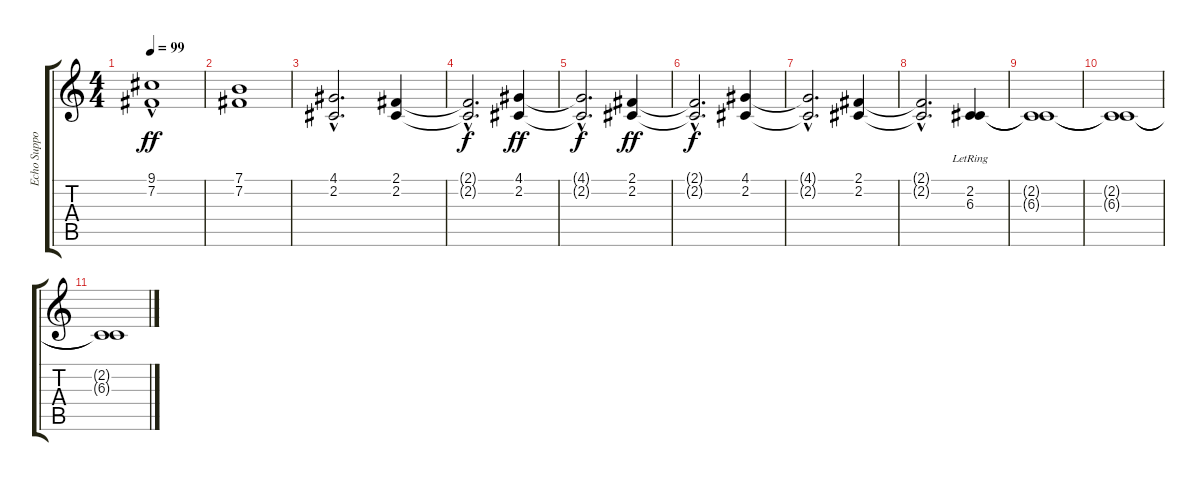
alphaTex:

\track ("Echo Support" "Echo Suppo") {instrument fx7echoes}
\staff {score tabs}
\tuning (E4 B3 G3 D3 A2 E2) {hide}
\ts (4 4)
\tempo 99
\clef g2
\ks c
(9.1 7.2{hac}).1{dy ff instrument fx7echoes} |
(7.1 7.2).1 |
(4.1{hac} 2.2{hac}).2{d} (2.1 2.2).4 |
(2.1{hac t} 2.2{hac t}).2{d dy f} (4.1 2.2).4{dy ff} |
(4.1{hac t} 2.2{hac t}).2{d dy f} (2.1 2.2).4{dy ff} |
(2.1{hac t} 2.2{hac t}).2{d dy f} (4.1 2.2).4 |
(4.1{hac t} 2.2{hac t}).2{d} (2.1 2.2).4 |
(2.1{hac t} 2.2{hac t}).2{d} (2.2{lr} 6.3{lr}).4 |
(2.2{t} 6.3{t}).1 |
(2.2{t} 6.3{t}).1 |
(2.2{t} 6.3{t}).1
